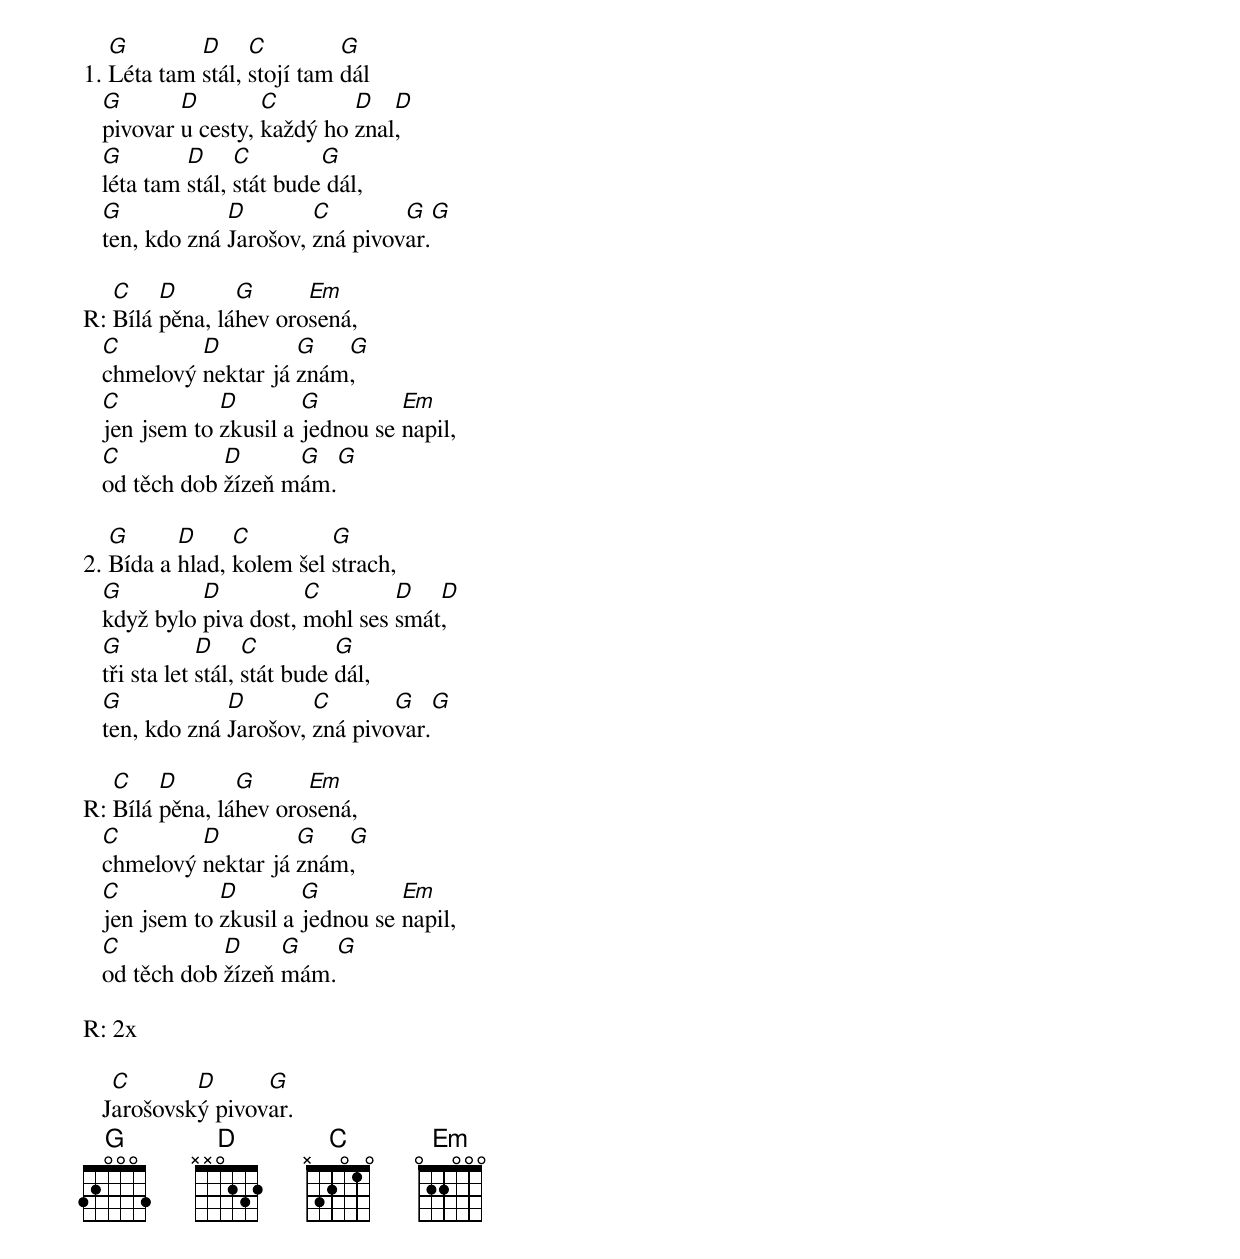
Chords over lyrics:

   G        D     C         G
1. Léta tam stál, stojí tam dál
   G       D        C        D   D
   pivovar u cesty, každý ho znal,
   G        D     C        G
   léta tam stál, stát bude dál,
   G            D        C        G   G
   ten, kdo zná Jarošov, zná pivovar.

   C    D       G      Em
R: Bílá pěna, láhev orosená,
   C        D         G   G
   chmelový nektar já znám,
   C           D        G         Em
   jen jsem to zkusil a jednou se napil,
   C           D      G   G
   od těch dob žízeň mám.

   G      D     C         G
2. Bída a hlad, kolem šel strach,
   G         D          C        D   D
   když bylo piva dost, mohl ses smát,
   G           D     C         G
   tři sta let stál, stát bude dál,
   G            D        C       G    G
   ten, kdo zná Jarošov, zná pivovar.

   C    D       G      Em
R: Bílá pěna, láhev orosená,
   C        D         G   G
   chmelový nektar já znám,
   C           D        G         Em
   jen jsem to zkusil a jednou se napil,
   C           D     G   G
   od těch dob žízeň mám.

R: 2x

    C       D      G
   Jarošovský pivovar.
